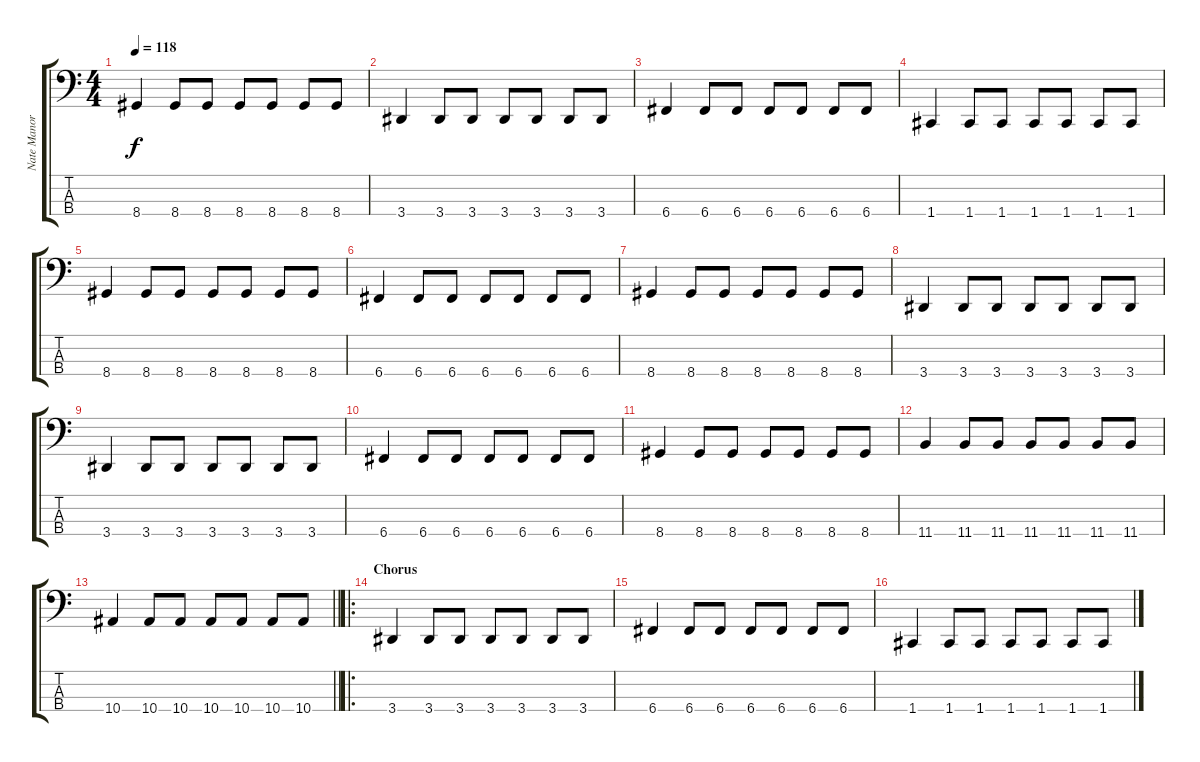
\track ("Nate Manor" "Nate Manor") {instrument electricbassfinger}
\staff {score tabs}
\tuning (F2 C2 G1 C1) {hide}
\ts (4 4)
\tempo 118
\clef f4
\ks c
8.4.4{dy f} 8.4.8 8.4.8 8.4.8 8.4.8 8.4.8 8.4.8 |
3.4.4 3.4.8 3.4.8 3.4.8 3.4.8 3.4.8 3.4.8 |
6.4.4 6.4.8 6.4.8 6.4.8 6.4.8 6.4.8 6.4.8 |
1.4.4 1.4.8 1.4.8 1.4.8 1.4.8 1.4.8 1.4.8 |
8.4.4 8.4.8 8.4.8 8.4.8 8.4.8 8.4.8 8.4.8 |
6.4.4 6.4.8 6.4.8 6.4.8 6.4.8 6.4.8 6.4.8 |
8.4.4 8.4.8 8.4.8 8.4.8 8.4.8 8.4.8 8.4.8 |
3.4.4 3.4.8 3.4.8 3.4.8 3.4.8 3.4.8 3.4.8 |
3.4.4 3.4.8 3.4.8 3.4.8 3.4.8 3.4.8 3.4.8 |
6.4.4 6.4.8 6.4.8 6.4.8 6.4.8 6.4.8 6.4.8 |
8.4.4 8.4.8 8.4.8 8.4.8 8.4.8 8.4.8 8.4.8 |
11.4.4 11.4.8 11.4.8 11.4.8 11.4.8 11.4.8 11.4.8 |
\barLineRight lightlight
10.4.4 10.4.8 10.4.8 10.4.8 10.4.8 10.4.8 10.4.8 |
\ro
\section ("" "Chorus")
3.4.4 3.4.8 3.4.8 3.4.8 3.4.8 3.4.8 3.4.8 |
6.4.4 6.4.8 6.4.8 6.4.8 6.4.8 6.4.8 6.4.8 |
1.4.4 1.4.8 1.4.8 1.4.8 1.4.8 1.4.8 1.4.8
